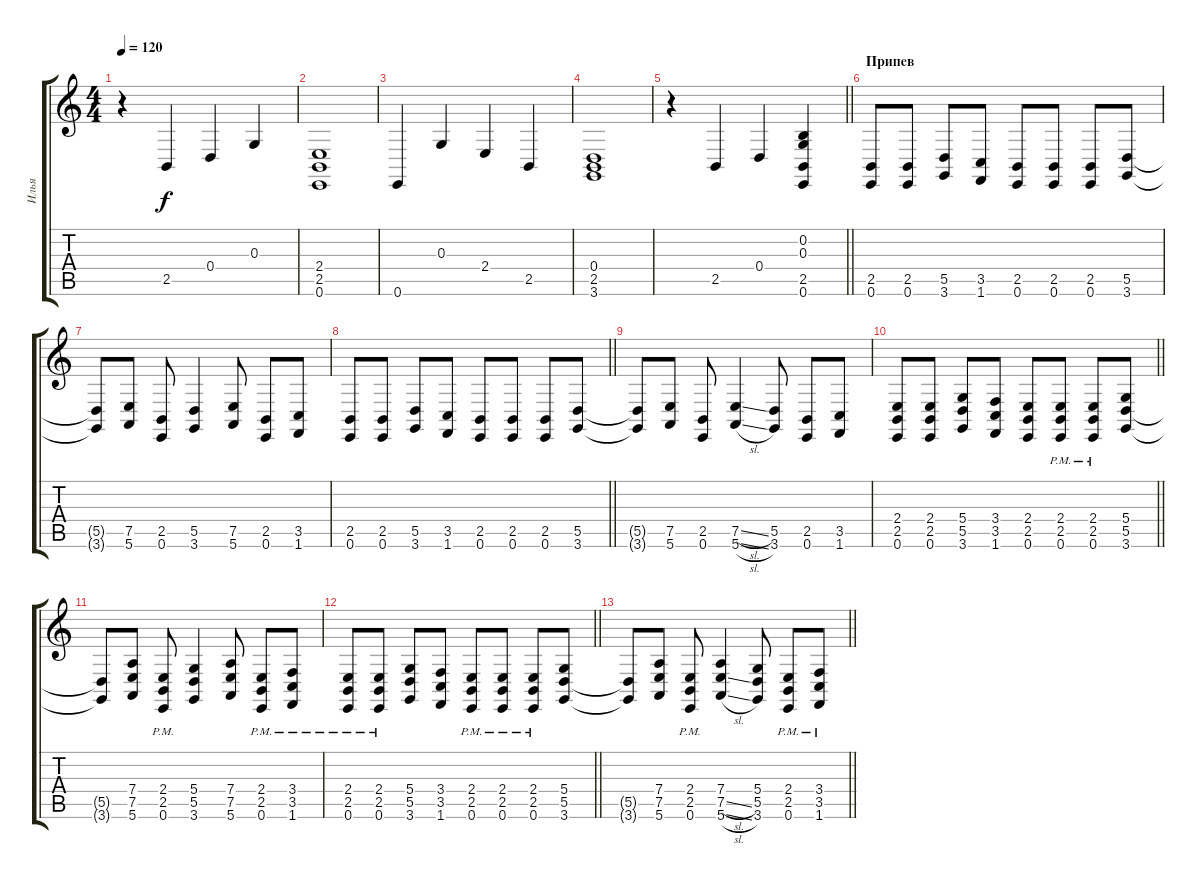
\track ("Илья" "Илья") {instrument drawbarorgan}
\staff {score tabs}
\tuning (E4 B3 G3 D3 A2 E2) {hide}
\ts (4 4)
\tempo 120
\clef g2
\ks c
r.4{dy f} 2.5.4 0.4.4 0.3.4 |
(2.4 2.5 0.6).1 |
0.6.4 0.3.4 2.4.4 2.5.4 |
(0.4 2.5 3.6).1 |
\barLineRight lightlight
r.4 2.5.4 0.4.4 (0.2 0.3 2.5 0.6).4 |
\section ("" "Припев")
(2.5 0.6).8 (2.5 0.6).8 (5.5 3.6).8 (3.5 1.6).8 (2.5 0.6).8 (2.5 0.6).8 (2.5 0.6).8 (5.5 3.6).8 |
(5.5{t} 3.6{t}).8 (7.5 5.6).8 (2.5 0.6).8 (5.5 3.6).4 (7.5 5.6).8 (2.5 0.6).8 (3.5 1.6).8 |
\barLineRight lightlight
(2.5 0.6).8 (2.5 0.6).8 (5.5 3.6).8 (3.5 1.6).8 (2.5 0.6).8 (2.5 0.6).8 (2.5 0.6).8 (5.5 3.6).8 |
(5.5{t} 3.6{t}).8 (7.5 5.6).8 (2.5 0.6).8 (7.5{sl} 5.6{sl}).4 (5.5 3.6).8 (2.5 0.6).8 (3.5 1.6).8 |
\barLineRight lightlight
(2.4 2.5 0.6).8 (2.4 2.5 0.6).8 (5.4 5.5 3.6).8 (3.4 3.5 1.6).8 (2.4 2.5 0.6).8 (2.4 2.5{pm} 0.6{pm}).8 (2.4 2.5{pm} 0.6{pm}).8 (5.4 5.5 3.6).8 |
(5.5{t} 3.6{t}).8 (7.4 7.5 5.6).8 (2.4 2.5{pm} 0.6{pm}).8 (5.4 5.5 3.6).4 (7.4 7.5 5.6).8 (2.4 2.5{pm} 0.6{pm}).8 (3.4 3.5 1.6{pm}).8 |
\barLineRight lightlight
(2.4 2.5{pm} 0.6{pm}).8 (2.4 2.5{pm} 0.6{pm}).8 (5.4 5.5 3.6).8 (3.4 3.5 1.6).8 (2.4 2.5{pm} 0.6{pm}).8 (2.4 2.5{pm} 0.6{pm}).8 (2.4 2.5{pm} 0.6{pm}).8 (5.4 5.5 3.6).8 |
\barLineRight lightlight
(5.5{t} 3.6{t}).8 (7.4 7.5 5.6).8 (2.4 2.5{pm} 0.6{pm}).8 (7.4 7.5{sl} 5.6{sl}).4 (5.4 5.5 3.6).8 (2.4 2.5{pm} 0.6{pm}).8 (3.4 3.5 1.6{pm}).8
